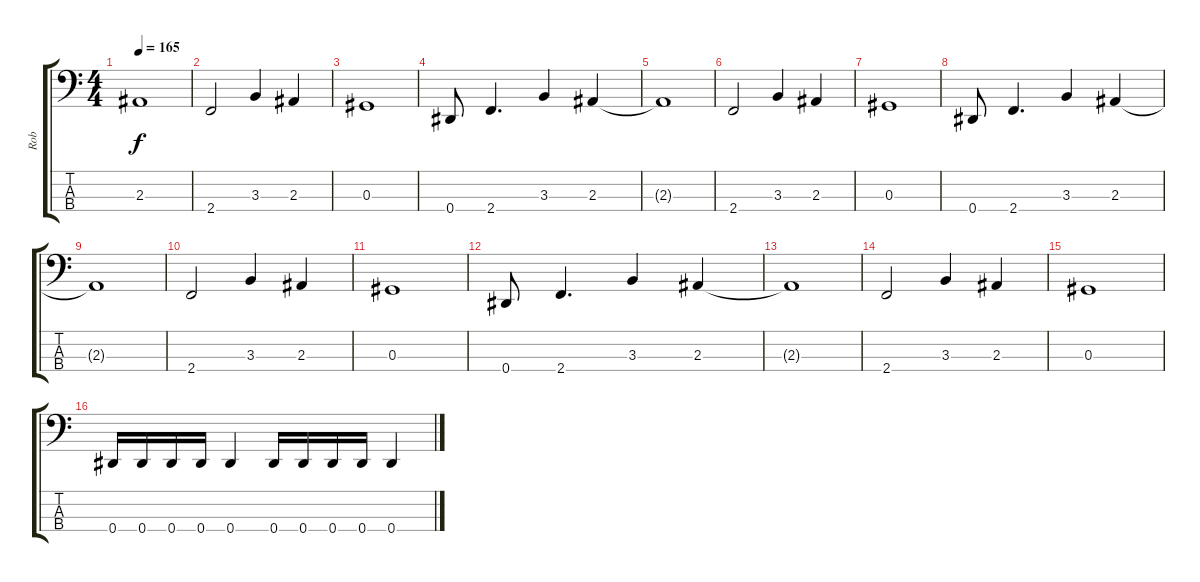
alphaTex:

\track ("Rob" "Rob") {instrument electricbassfinger}
\staff {score tabs}
\tuning (Gb2 Db2 Ab1 Eb1) {hide}
\ts (4 4)
\tempo 165
\clef f4
\ks c
2.3{t}.1{dy f} |
2.4.2 3.3.4 2.3.4 |
0.3.1 |
0.4.8 2.4.4{d} 3.3.4 2.3.4 |
2.3{t}.1 |
2.4.2 3.3.4 2.3.4 |
0.3.1 |
0.4.8 2.4.4{d} 3.3.4 2.3.4 |
2.3{t}.1 |
2.4.2 3.3.4 2.3.4 |
0.3.1 |
0.4.8 2.4.4{d} 3.3.4 2.3.4 |
2.3{t}.1 |
2.4.2 3.3.4 2.3.4 |
0.3.1 |
0.4.16 0.4.16 0.4.16 0.4.16 0.4.4 0.4.16 0.4.16 0.4.16 0.4.16 0.4.4
